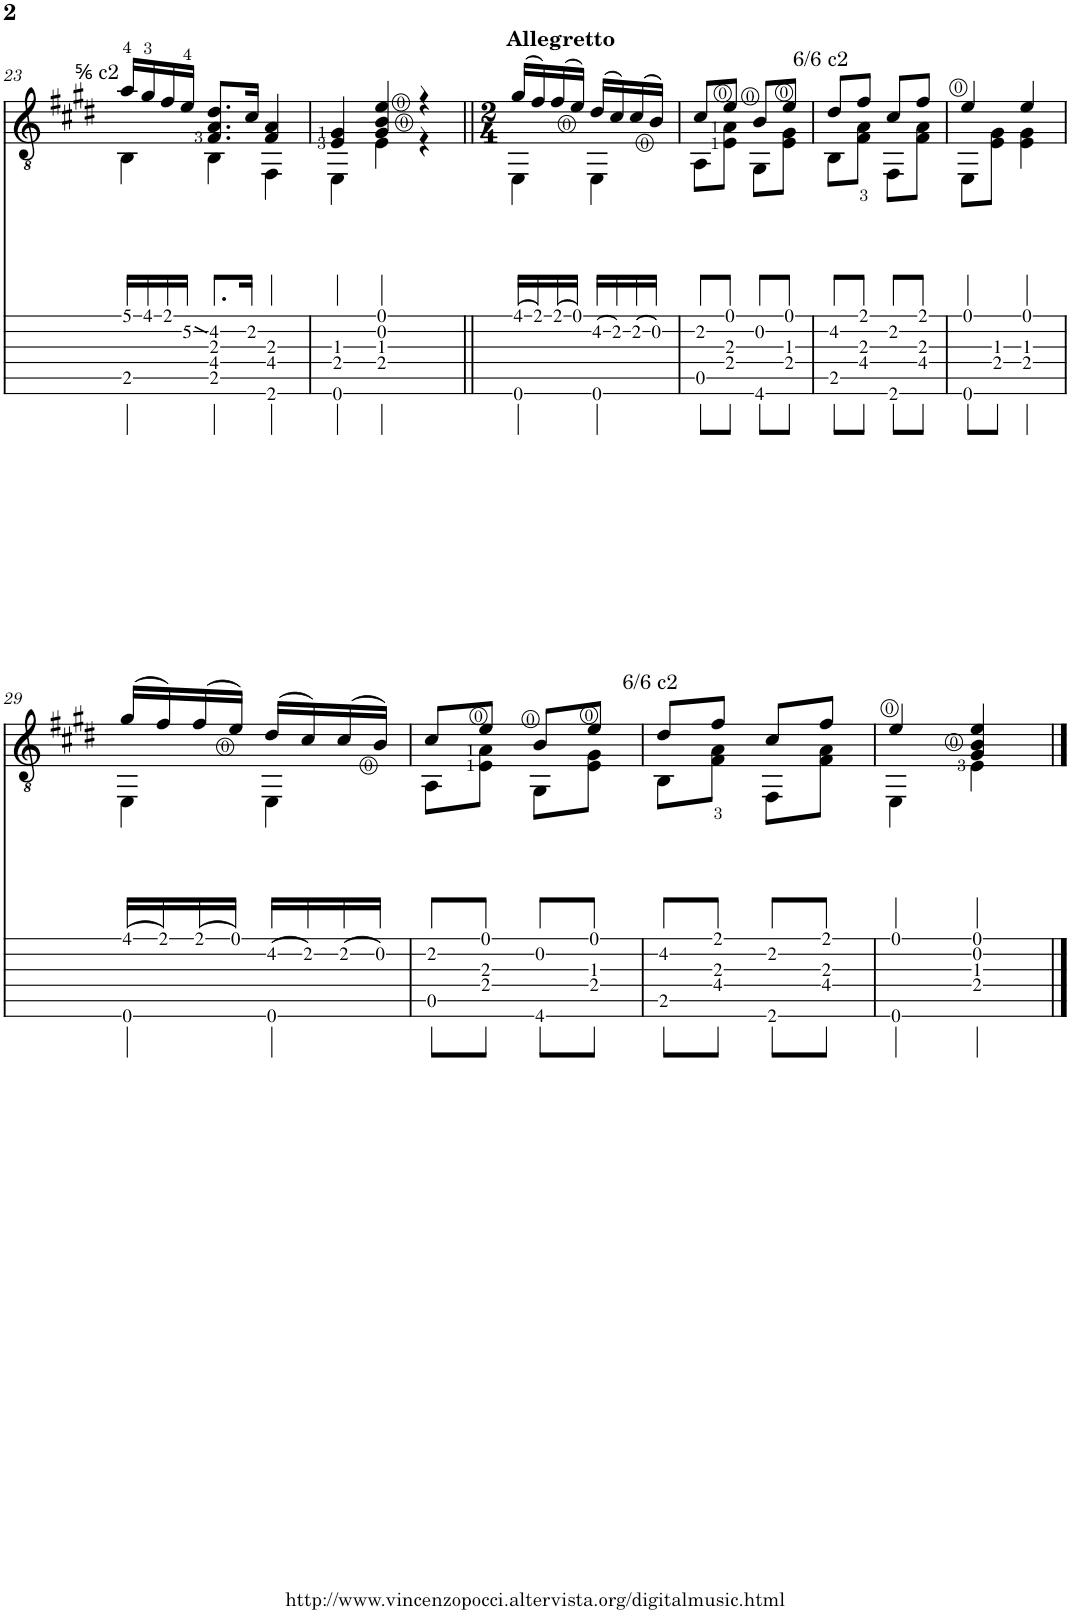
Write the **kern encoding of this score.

**kern	**kern
*part2	*part1
*staff2	*staff1
*I"Chitarra classica (Intavolatura)	*I"Classical Guitar
!!LO:PB:g=z
*	*clefGv2
*k[f#c#g#d#]	*k[f#c#g#d#]
*M3/4	*M3/4
=23	=23
*^	*^
!	!	!LO:TX:a:t=⅚ c2	!
16a/LL	4BB\	16a/LL	4BB\
16g#/	.	16g#/	.
16f#/	.	16f#/	.
16e/JJ	.	16e/JJ	.
8.F#/ 8.A/ 8.d#/L	4BB\	8.F#/ 8.A/ 8.d#/L	4BB\
16c#/Jk	.	16c#/Jk	.
4F#/ 4A/	4FF#\	4F#/ 4A/	4FF#\
=24	=24	=24	=24
4E/ 4G#/	4EE\	4E/ 4G#/	4EE\
4G#/ 4B/ 4e/	4E\	4G#/ 4B/ 4e/	4E\
4r	4r	4r	4r
=25||	=25||	=25||	=25||
*M2/4	*	*M2/4	*
!	!	!LO:TX:a:B:t=Allegretto	!
(16g#/LL	4EE\	(16g#/LL	4EE\
16f#/)	.	16f#/)	.
(16f#/	.	(16f#/	.
16e/JJ)	.	16e/JJ)	.
(16d#/LL	4EE\	(16d#/LL	4EE\
16c#/)	.	16c#/)	.
(16c#/	.	(16c#/	.
16B/JJ)	.	16B/JJ)	.
=26	=26	=26	=26
8c#/L	8AA\L	8c#/L	8AA\L
8e/J	8E\ 8A\J	8e/J	8E\ 8A\J
8B/L	8GG#\L	8B/L	8GG#\L
8e/J	8E\ 8G#\J	8e/J	8E\ 8G#\J
=27	=27	=27	=27
!	!	!LO:TX:a:t=6/6 c2	!
8d#/L	8BB\L	8d#/L	8BB\L
8f#/J	8F#\ 8A\J	8f#/J	8F#\ 8A\J
8c#/L	8FF#\L	8c#/L	8FF#\L
8f#/J	8F#\ 8A\J	8f#/J	8F#\ 8A\J
=28	=28	=28	=28
4e/	8EE\L	4e/	8EE\L
.	8E\ 8G#\J	.	8E\ 8G#\J
4e/	4E\ 4G#\	4e/	4E\ 4G#\
!!LO:LB:g=z	!!
=29	=29	=29	=29
(16g#/LL	4EE\	(16g#/LL	4EE\
16f#/)	.	16f#/)	.
(16f#/	.	(16f#/	.
16e/JJ)	.	16e/JJ)	.
(16d#/LL	4EE\	(16d#/LL	4EE\
16c#/)	.	16c#/)	.
(16c#/	.	(16c#/	.
16B/JJ)	.	16B/JJ)	.
=30	=30	=30	=30
8c#/L	8AA\L	8c#/L	8AA\L
8e/J	8E\ 8A\J	8e/J	8E\ 8A\J
8B/L	8GG#\L	8B/L	8GG#\L
8e/J	8E\ 8G#\J	8e/J	8E\ 8G#\J
=31	=31	=31	=31
!	!	!LO:TX:a:t=6/6 c2	!
8d#/L	8BB\L	8d#/L	8BB\L
8f#/J	8F#\ 8A\J	8f#/J	8F#\ 8A\J
8c#/L	8FF#\L	8c#/L	8FF#\L
8f#/J	8F#\ 8A\J	8f#/J	8F#\ 8A\J
=32	=32	=32	=32
4e/	4EE\	4e/	4EE\
4G#/ 4B/ 4e/	4E\	4G#/ 4B/ 4e/	4E\
*v	*v	*	*
*	*v	*v
==	==
*-	*-
